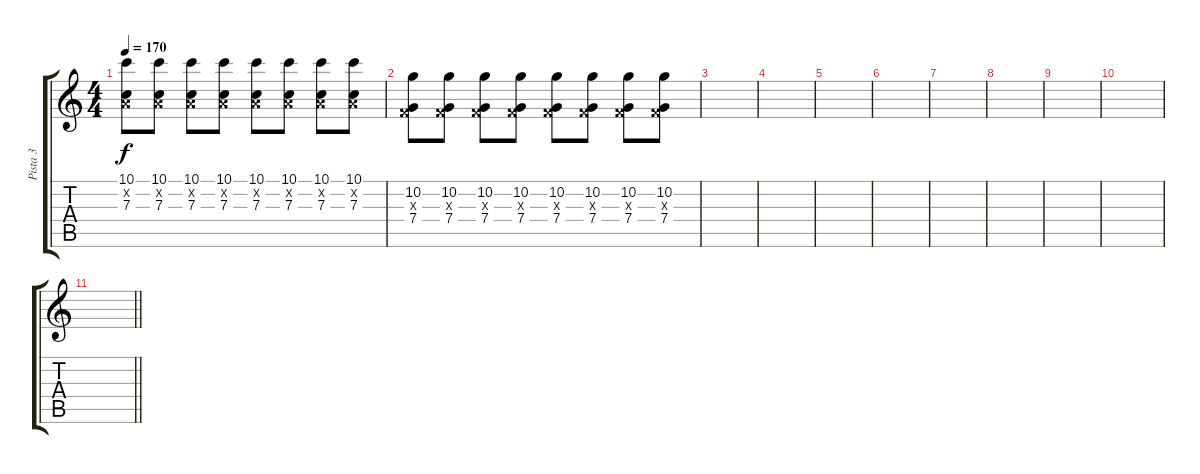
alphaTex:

\track ("Pista 3" "Pista 3") {instrument distortionguitar}
\staff {score tabs}
\tuning (D4 A3 F3 C3 G2 C2) {hide}
\ts (4 4)
\tempo 170
\clef g2
\ks c
(10.1 0.2{x} 7.3).8{dy f} (10.1 0.2{x} 7.3).8 (10.1 0.2{x} 7.3).8 (10.1 0.2{x} 7.3).8 (10.1 0.2{x} 7.3).8 (10.1 0.2{x} 7.3).8 (10.1 0.2{x} 7.3).8 (10.1 0.2{x} 7.3).8 |
(10.2 0.3{x} 7.4).8 (10.2 0.3{x} 7.4).8 (10.2 0.3{x} 7.4).8 (10.2 0.3{x} 7.4).8 (10.2 0.3{x} 7.4).8 (10.2 0.3{x} 7.4).8 (10.2 0.3{x} 7.4).8 (10.2 0.3{x} 7.4).8 |
|
|
|
|
|
|
|
|
\barLineRight lightlight
